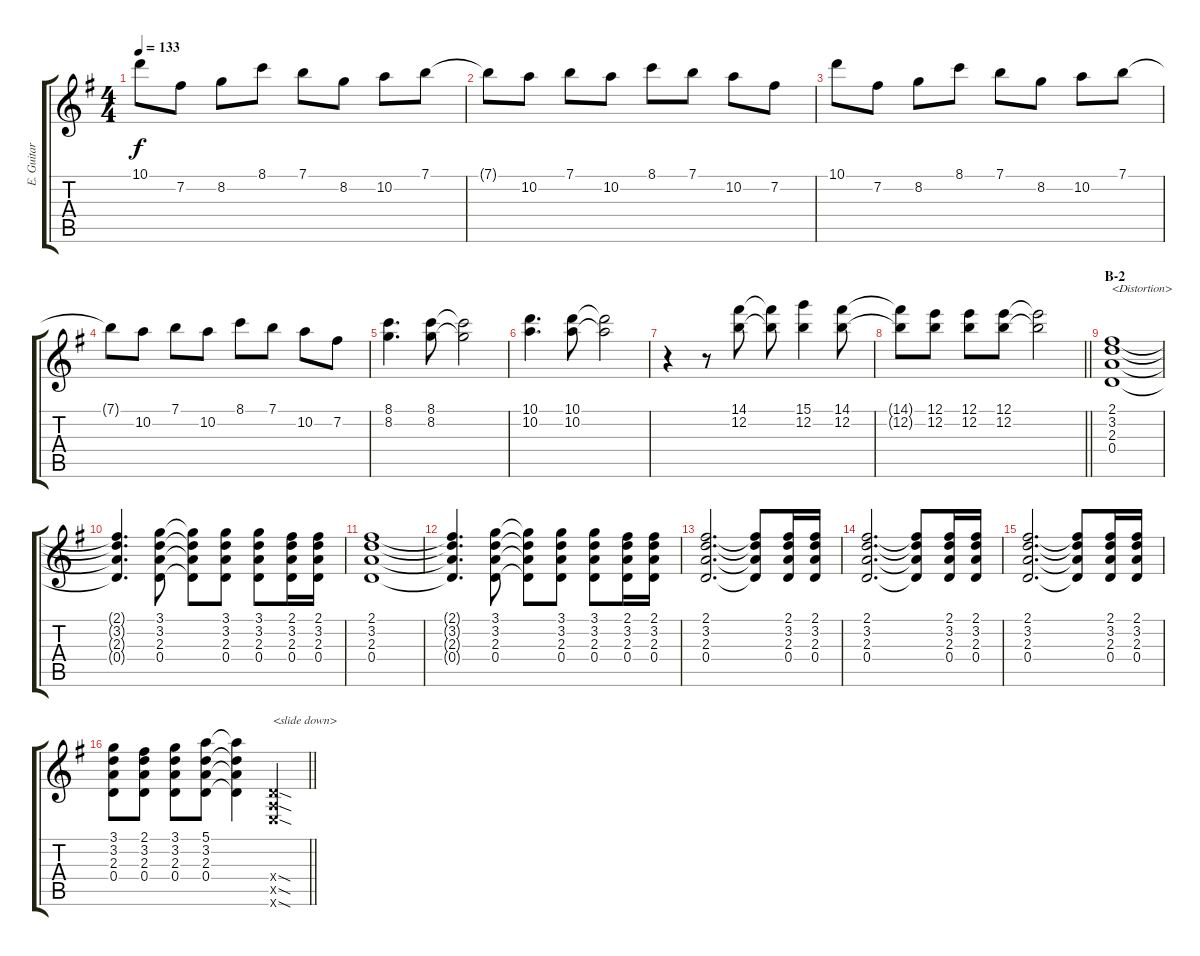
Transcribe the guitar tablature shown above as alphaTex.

\track ("E. Guitar I" "E. Guitar ") {instrument electricguitarclean}
\staff {score tabs}
\tuning (E4 B3 G3 D3 A2 E2) {hide}
\ts (4 4)
\tempo 133
\clef g2
\ks g
10.1.8{dy f} 7.2.8 8.2.8 8.1.8 7.1.8 8.2.8 10.2.8 7.1.8 |
7.1{t}.8 10.2.8 7.1.8 10.2.8 8.1.8 7.1.8 10.2.8 7.2.8 |
10.1.8 7.2.8 8.2.8 8.1.8 7.1.8 8.2.8 10.2.8 7.1.8 |
7.1{t}.8 10.2.8 7.1.8 10.2.8 8.1.8 7.1.8 10.2.8 7.2.8 |
(8.1 8.2).4{d} (8.1 8.2).8 (8.1{t} 8.2{t}).2 |
(10.1 10.2).4{d} (10.1 10.2).8 (10.1{t} 10.2{t}).2 |
r.4 r.8 (14.1 12.2).8 (14.1{t} 12.2{t}).8 (15.1 12.2).4 (14.1 12.2).8 |
\barLineRight lightlight
(14.1{t} 12.2{t}).8 (12.1 12.2).8 (12.1 12.2).8 (12.1 12.2).8 (12.1{t} 12.2{t}).2 |
\section ("" "B-2")
(2.1 3.2 2.3 0.4).1{txt "<Distortion>" instrument overdrivenguitar} |
(2.1{t} 3.2{t} 2.3{t} 0.4{t}).4{d} (3.1 3.2 2.3 0.4).8 (3.1{t} 3.2{t} 2.3{t} 0.4{t}).8 (3.1 3.2 2.3 0.4).8 (3.1 3.2 2.3 0.4).8 (2.1 3.2 2.3 0.4).16 (2.1 3.2 2.3 0.4).16 |
(2.1 3.2 2.3 0.4).1 |
(2.1{t} 3.2{t} 2.3{t} 0.4{t}).4{d} (3.1 3.2 2.3 0.4).8 (3.1{t} 3.2{t} 2.3{t} 0.4{t}).8 (3.1 3.2 2.3 0.4).8 (3.1 3.2 2.3 0.4).8 (2.1 3.2 2.3 0.4).16 (2.1 3.2 2.3 0.4).16 |
(2.1 3.2 2.3 0.4).2{d} (2.1{t} 3.2{t} 2.3{t} 0.4{t}).8 (2.1 3.2 2.3 0.4).16 (2.1 3.2 2.3 0.4).16 |
(2.1 3.2 2.3 0.4).2{d} (2.1{t} 3.2{t} 2.3{t} 0.4{t}).8 (2.1 3.2 2.3 0.4).16 (2.1 3.2 2.3 0.4).16 |
(2.1 3.2 2.3 0.4).2{d} (2.1{t} 3.2{t} 2.3{t} 0.4{t}).8 (2.1 3.2 2.3 0.4).16 (2.1 3.2 2.3 0.4).16 |
\barLineRight lightlight
(3.1 3.2 2.3 0.4).8 (2.1 3.2 2.3 0.4).8 (3.1 3.2 2.3 0.4).8 (5.1 3.2 2.3 0.4).8 (5.1{t} 3.2{t} 2.3{t} 0.4{t}).4 (0.4{sod x} 0.5{sod x} 0.6{sod x}).4{txt "<slide down>"}
